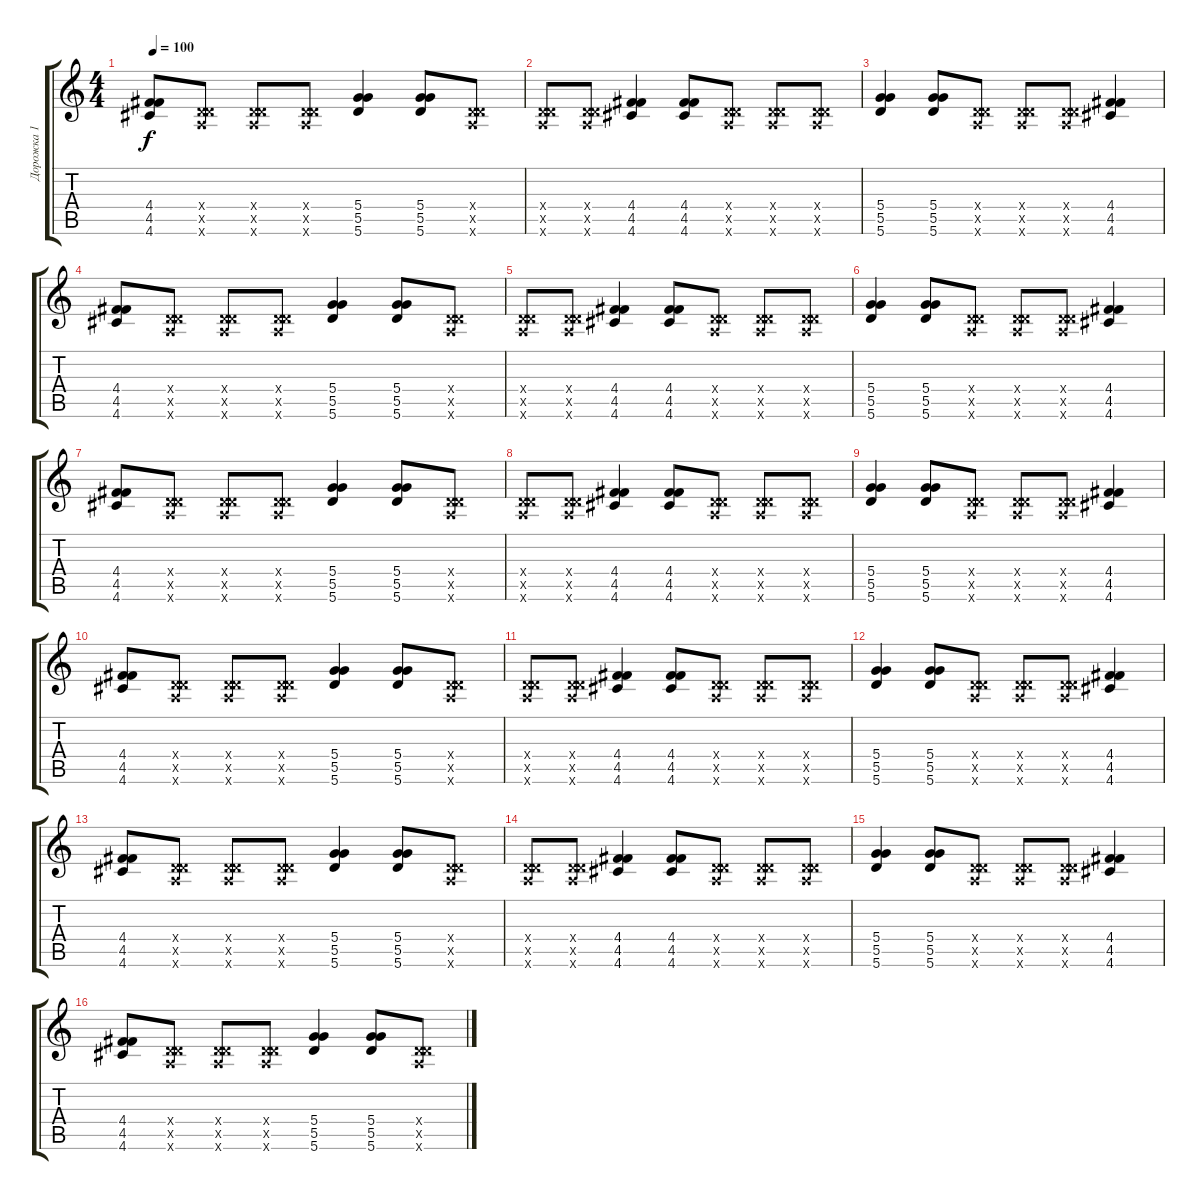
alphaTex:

\track ("Дорожка 1" "Дорожка 1") {instrument distortionguitar}
\staff {score tabs}
\tuning (E4 B3 G3 D3 A2 D3) {hide}
\ts (4 4)
\tempo 100
\clef g2
\ks c
(4.4 4.5 4.6).8{dy f} (0.4{x} 0.5{x} 0.6{x}).8 (0.4{x} 0.5{x} 0.6{x}).8 (0.4{x} 0.5{x} 0.6{x}).8 (5.4 5.5 5.6).4 (5.4 5.5 5.6).8 (0.4{x} 0.5{x} 0.6{x}).8 |
(0.4{x} 0.5{x} 0.6{x}).8 (0.4{x} 0.5{x} 0.6{x}).8 (4.4 4.5 4.6).4 (4.4 4.5 4.6).8 (0.4{x} 0.5{x} 0.6{x}).8 (0.4{x} 0.5{x} 0.6{x}).8 (0.4{x} 0.5{x} 0.6{x}).8 |
(5.4 5.5 5.6).4 (5.4 5.5 5.6).8 (0.4{x} 0.5{x} 0.6{x}).8 (0.4{x} 0.5{x} 0.6{x}).8 (0.4{x} 0.5{x} 0.6{x}).8 (4.4 4.5 4.6).4 |
(4.4 4.5 4.6).8 (0.4{x} 0.5{x} 0.6{x}).8 (0.4{x} 0.5{x} 0.6{x}).8 (0.4{x} 0.5{x} 0.6{x}).8 (5.4 5.5 5.6).4 (5.4 5.5 5.6).8 (0.4{x} 0.5{x} 0.6{x}).8 |
(0.4{x} 0.5{x} 0.6{x}).8 (0.4{x} 0.5{x} 0.6{x}).8 (4.4 4.5 4.6).4 (4.4 4.5 4.6).8 (0.4{x} 0.5{x} 0.6{x}).8 (0.4{x} 0.5{x} 0.6{x}).8 (0.4{x} 0.5{x} 0.6{x}).8 |
(5.4 5.5 5.6).4 (5.4 5.5 5.6).8 (0.4{x} 0.5{x} 0.6{x}).8 (0.4{x} 0.5{x} 0.6{x}).8 (0.4{x} 0.5{x} 0.6{x}).8 (4.4 4.5 4.6).4 |
(4.4 4.5 4.6).8 (0.4{x} 0.5{x} 0.6{x}).8 (0.4{x} 0.5{x} 0.6{x}).8 (0.4{x} 0.5{x} 0.6{x}).8 (5.4 5.5 5.6).4 (5.4 5.5 5.6).8 (0.4{x} 0.5{x} 0.6{x}).8 |
(0.4{x} 0.5{x} 0.6{x}).8 (0.4{x} 0.5{x} 0.6{x}).8 (4.4 4.5 4.6).4 (4.4 4.5 4.6).8 (0.4{x} 0.5{x} 0.6{x}).8 (0.4{x} 0.5{x} 0.6{x}).8 (0.4{x} 0.5{x} 0.6{x}).8 |
(5.4 5.5 5.6).4 (5.4 5.5 5.6).8 (0.4{x} 0.5{x} 0.6{x}).8 (0.4{x} 0.5{x} 0.6{x}).8 (0.4{x} 0.5{x} 0.6{x}).8 (4.4 4.5 4.6).4 |
(4.4 4.5 4.6).8 (0.4{x} 0.5{x} 0.6{x}).8 (0.4{x} 0.5{x} 0.6{x}).8 (0.4{x} 0.5{x} 0.6{x}).8 (5.4 5.5 5.6).4 (5.4 5.5 5.6).8 (0.4{x} 0.5{x} 0.6{x}).8 |
(0.4{x} 0.5{x} 0.6{x}).8 (0.4{x} 0.5{x} 0.6{x}).8 (4.4 4.5 4.6).4 (4.4 4.5 4.6).8 (0.4{x} 0.5{x} 0.6{x}).8 (0.4{x} 0.5{x} 0.6{x}).8 (0.4{x} 0.5{x} 0.6{x}).8 |
(5.4 5.5 5.6).4 (5.4 5.5 5.6).8 (0.4{x} 0.5{x} 0.6{x}).8 (0.4{x} 0.5{x} 0.6{x}).8 (0.4{x} 0.5{x} 0.6{x}).8 (4.4 4.5 4.6).4 |
(4.4 4.5 4.6).8 (0.4{x} 0.5{x} 0.6{x}).8 (0.4{x} 0.5{x} 0.6{x}).8 (0.4{x} 0.5{x} 0.6{x}).8 (5.4 5.5 5.6).4 (5.4 5.5 5.6).8 (0.4{x} 0.5{x} 0.6{x}).8 |
(0.4{x} 0.5{x} 0.6{x}).8 (0.4{x} 0.5{x} 0.6{x}).8 (4.4 4.5 4.6).4 (4.4 4.5 4.6).8 (0.4{x} 0.5{x} 0.6{x}).8 (0.4{x} 0.5{x} 0.6{x}).8 (0.4{x} 0.5{x} 0.6{x}).8 |
(5.4 5.5 5.6).4 (5.4 5.5 5.6).8 (0.4{x} 0.5{x} 0.6{x}).8 (0.4{x} 0.5{x} 0.6{x}).8 (0.4{x} 0.5{x} 0.6{x}).8 (4.4 4.5 4.6).4 |
(4.4 4.5 4.6).8 (0.4{x} 0.5{x} 0.6{x}).8 (0.4{x} 0.5{x} 0.6{x}).8 (0.4{x} 0.5{x} 0.6{x}).8 (5.4 5.5 5.6).4 (5.4 5.5 5.6).8 (0.4{x} 0.5{x} 0.6{x}).8
